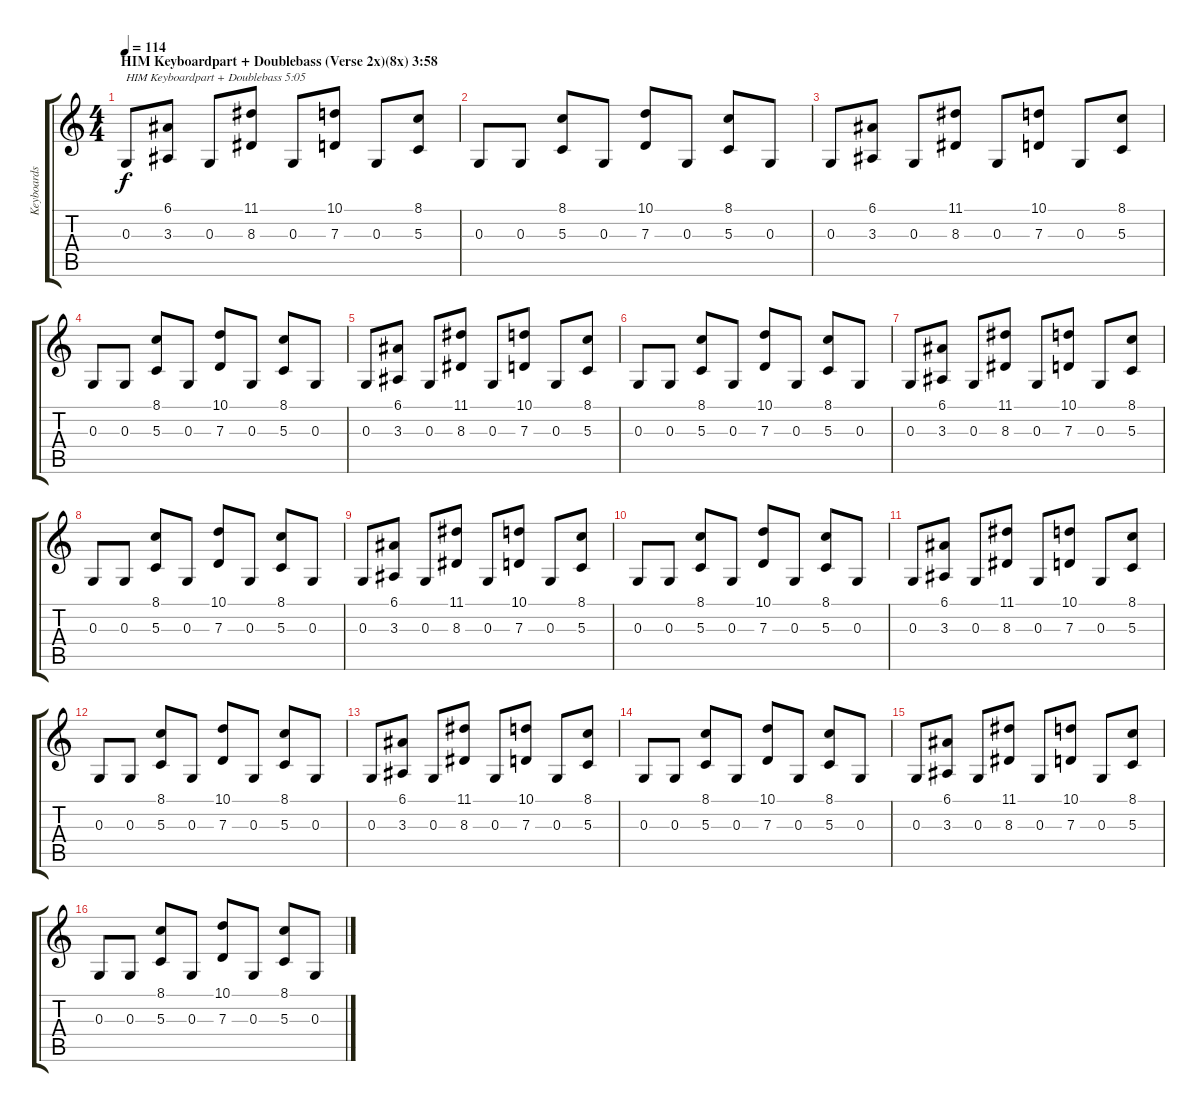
\track ("Keyboards" "Keyboards") {instrument lead1square}
\staff {score tabs}
\tuning (E4 B3 G3 D3 A2 E2) {hide}
\ts (4 4)
\section ("" "HIM Keyboardpart + Doublebass (Verse 2x)(8x) 3:58")
\tempo 114
\clef g2
\ks c
0.3.8{txt "HIM Keyboardpart + Doublebass 5:05" dy f} (6.1 3.3).8 0.3.8 (11.1 8.3).8 0.3.8 (10.1 7.3).8 0.3.8 (8.1 5.3).8 |
0.3.8 0.3.8 (8.1 5.3).8 0.3.8 (10.1 7.3).8 0.3.8 (8.1 5.3).8 0.3.8 |
0.3.8 (6.1 3.3).8 0.3.8 (11.1 8.3).8 0.3.8 (10.1 7.3).8 0.3.8 (8.1 5.3).8 |
0.3.8 0.3.8 (8.1 5.3).8 0.3.8 (10.1 7.3).8 0.3.8 (8.1 5.3).8 0.3.8 |
0.3.8 (6.1 3.3).8 0.3.8 (11.1 8.3).8 0.3.8 (10.1 7.3).8 0.3.8 (8.1 5.3).8 |
0.3.8 0.3.8 (8.1 5.3).8 0.3.8 (10.1 7.3).8 0.3.8 (8.1 5.3).8 0.3.8 |
0.3.8 (6.1 3.3).8 0.3.8 (11.1 8.3).8 0.3.8 (10.1 7.3).8 0.3.8 (8.1 5.3).8 |
0.3.8 0.3.8 (8.1 5.3).8 0.3.8 (10.1 7.3).8 0.3.8 (8.1 5.3).8 0.3.8 |
0.3.8 (6.1 3.3).8 0.3.8 (11.1 8.3).8 0.3.8 (10.1 7.3).8 0.3.8 (8.1 5.3).8 |
0.3.8 0.3.8 (8.1 5.3).8 0.3.8 (10.1 7.3).8 0.3.8 (8.1 5.3).8 0.3.8 |
0.3.8 (6.1 3.3).8 0.3.8 (11.1 8.3).8 0.3.8 (10.1 7.3).8 0.3.8 (8.1 5.3).8 |
0.3.8 0.3.8 (8.1 5.3).8 0.3.8 (10.1 7.3).8 0.3.8 (8.1 5.3).8 0.3.8 |
0.3.8 (6.1 3.3).8 0.3.8 (11.1 8.3).8 0.3.8 (10.1 7.3).8 0.3.8 (8.1 5.3).8 |
0.3.8 0.3.8 (8.1 5.3).8 0.3.8 (10.1 7.3).8 0.3.8 (8.1 5.3).8 0.3.8 |
0.3.8 (6.1 3.3).8 0.3.8 (11.1 8.3).8 0.3.8 (10.1 7.3).8 0.3.8 (8.1 5.3).8 |
0.3.8 0.3.8 (8.1 5.3).8 0.3.8 (10.1 7.3).8 0.3.8 (8.1 5.3).8 0.3.8
